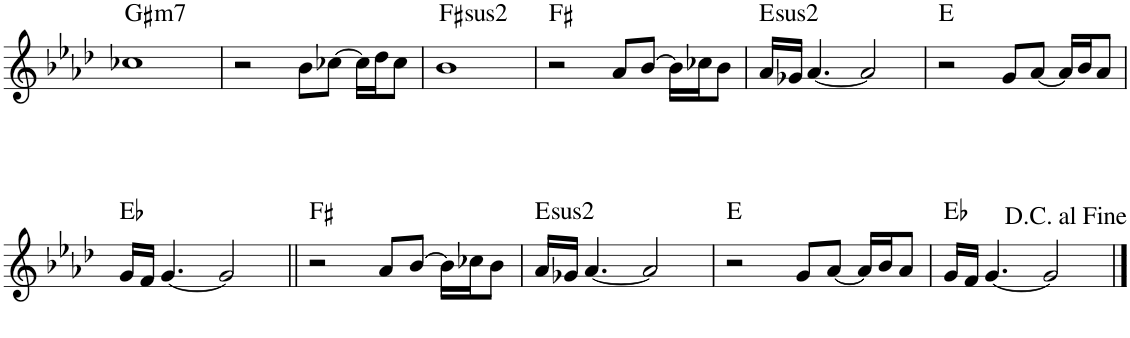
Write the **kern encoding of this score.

**kern	**harte
*part1	*part1
*staff1	*
*I"Piano	*
*I'Pno.	*
!!LO:PB:g=z
*clefG2	*
*k[b-e-a-d-]	*
*M4/4	*
=58	=58
!	!LO:H:kt=m7
1cc-X	G#:min7
=59	=59
2r	.
8b-\L	.
[8cc-X\J	.
16cc-\LL]	.
16dd-\J	.
8cc-\J	.
=60	=60
!	!LO:H:kt=2
1b-	F#:(1,2,5)
=61	=61
2r	F#:maj
8a-/L	.
[8b-/J	.
16b-\LL]	.
16cc-X\J	.
8b-\J	.
=62	=62
!	!LO:H:kt=2
16a-/LL	E:(1,2,5)
16g-X/JJ	.
[4.a-/	.
2a-/]	.
=63	=63
2r	E:maj
8g/L	.
[8a-/J	.
16a-/LL]	.
16b-/J	.
8a-/J	.
!!LO:LB:g=z
=64	=64
16g/LL	Eb:maj
16f/JJ	.
[4.g/	.
2g/]	.
=65||	=65||
2r	F#:maj
8a-/L	.
[8b-/J	.
16b-\LL]	.
16cc-X\J	.
8b-\J	.
=66	=66
!	!LO:H:kt=2
16a-/LL	E:(1,2,5)
16g-X/JJ	.
[4.a-/	.
2a-/]	.
=67	=67
2r	E:maj
8g/L	.
[8a-/J	.
16a-/LL]	.
16b-/J	.
8a-/J	.
=68	=68
16g/LL	Eb:maj
16f/JJ	.
[4.g/	.
2g/]	.
==	==
*-	*-
